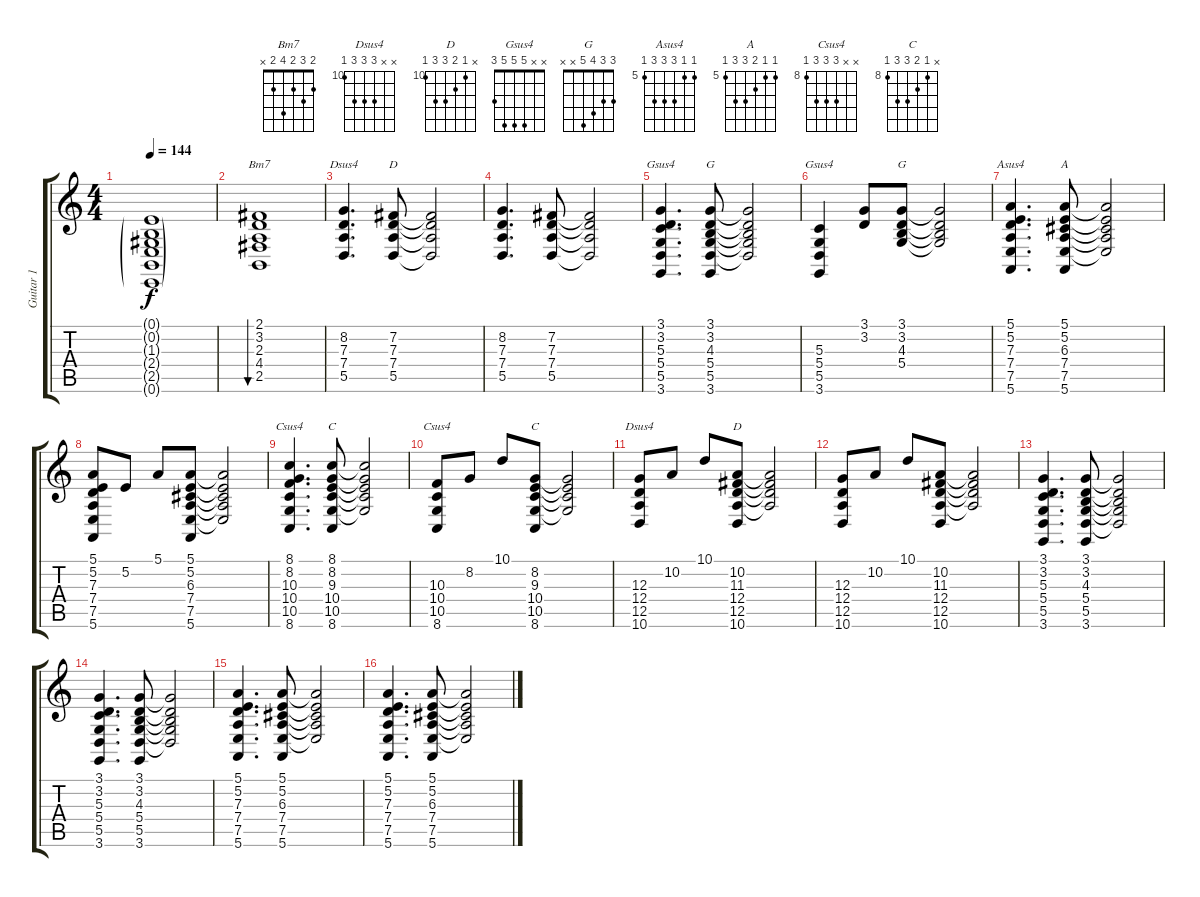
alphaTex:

\track ("Guitar 1" "Guitar 1") {instrument tenorsax}
\staff {score tabs}
\tuning (E4 B3 G3 D3 A2 E2) {hide}
\chord ("Bm7" 2 3 2 4 2 x)
\chord ("Dsus4" x 8 7 7 5 x) {firstfret 5}
\chord ("D" x 7 7 7 5 x) {firstfret 5}
\chord ("Gsus4" 3 3 5 5 5 3)
\chord ("G" 3 3 4 5 5 3)
\chord ("Gsus4" x x 5 5 5 3)
\chord ("G" 3 3 4 5 x x)
\chord ("Asus4" 5 5 7 7 7 5) {firstfret 5}
\chord ("A" 5 5 6 7 7 5) {firstfret 5}
\chord ("Csus4" 8 8 10 10 10 8) {firstfret 8}
\chord ("C" 8 8 9 10 10 8) {firstfret 8}
\chord ("Csus4" x x 10 10 10 8) {firstfret 8}
\chord ("C" x 8 9 10 10 8) {firstfret 8}
\chord ("Dsus4" x x 12 12 12 10) {firstfret 10}
\chord ("D" x 10 11 12 12 10) {firstfret 10}
\ts (4 4)
\tempo 144
\clef g2
\ks c
(0.1{g} 0.2{g} 1.3{g} 2.4{g} 2.5{g} 0.6{g}).1{dy f} |
(2.1 3.2 2.3 4.4 2.5).1{bu 120 ch "Bm7"} |
(8.2 7.3 7.4 5.5).4{d ch "Dsus4"} (7.2 7.3 7.4 5.5).8{ch "D"} (7.2{t} 7.3{t} 7.4{t} 5.5{t}).2 |
(8.2 7.3 7.4 5.5).4{d} (7.2 7.3 7.4 5.5).8 (7.2{t} 7.3{t} 7.4{t} 5.5{t}).2 |
(3.1 3.2 5.3 5.4 5.5 3.6).4{d ch "Gsus4"} (3.1 3.2 4.3 5.4 5.5 3.6).8{ch "G"} (3.1{t} 3.2{t} 4.3{t} 5.4{t} 5.5{t}).2 |
(5.3 5.4 5.5 3.6).4{ch "Gsus4"} (3.1 3.2).8 (3.1 3.2 4.3 5.4).8{ch "G"} (3.1{t} 3.2{t} 4.3{t} 5.4{t}).2 |
(5.1 5.2 7.3 7.4 7.5 5.6).4{d ch "Asus4"} (5.1 5.2 6.3 7.4 7.5 5.6).8{ch "A"} (5.1{t} 5.2{t} 6.3{t} 7.4{t} 7.5{t}).2 |
(5.1 5.2 7.3 7.4 7.5 5.6).8 5.2.8 5.1.8 (5.1 5.2 6.3 7.4 7.5 5.6).8 (5.1{t} 5.2{t} 6.3{t} 7.4{t} 7.5{t}).2 |
(8.1 8.2 10.3 10.4 10.5 8.6).4{d ch "Csus4"} (8.1 8.2 9.3 10.4 10.5 8.6).8{ch "C"} (8.1{t} 8.2{t} 9.3{t} 10.4{t} 10.5{t}).2 |
(10.3 10.4 10.5 8.6).8{ch "Csus4"} 8.2.8 10.1.8 (8.2 9.3 10.4 10.5 8.6).8{ch "C"} (8.2{t} 9.3{t} 10.4{t} 10.5{t}).2 |
(12.3 12.4 12.5 10.6).8{ch "Dsus4"} 10.2.8 10.1.8 (10.2 11.3 12.4 12.5 10.6).8{ch "D"} (10.2{t} 11.3{t} 12.4{t} 12.5{t}).2 |
(12.3 12.4 12.5 10.6).8 10.2.8 10.1.8 (10.2 11.3 12.4 12.5 10.6).8 (10.2{t} 11.3{t} 12.4{t} 12.5{t}).2 |
(3.1 3.2 5.3 5.4 5.5 3.6).4{d} (3.1 3.2 4.3 5.4 5.5 3.6).8 (3.1{t} 3.2{t} 4.3{t} 5.4{t} 5.5{t}).2 |
(3.1 3.2 5.3 5.4 5.5 3.6).4{d} (3.1 3.2 4.3 5.4 5.5 3.6).8 (3.1{t} 3.2{t} 4.3{t} 5.4{t} 5.5{t}).2 |
(5.1 5.2 7.3 7.4 7.5 5.6).4{d} (5.1 5.2 6.3 7.4 7.5 5.6).8 (5.1{t} 5.2{t} 6.3{t} 7.4{t} 7.5{t}).2 |
(5.1 5.2 7.3 7.4 7.5 5.6).4{d} (5.1 5.2 6.3 7.4 7.5 5.6).8 (5.1{t} 5.2{t} 6.3{t} 7.4{t} 7.5{t}).2
